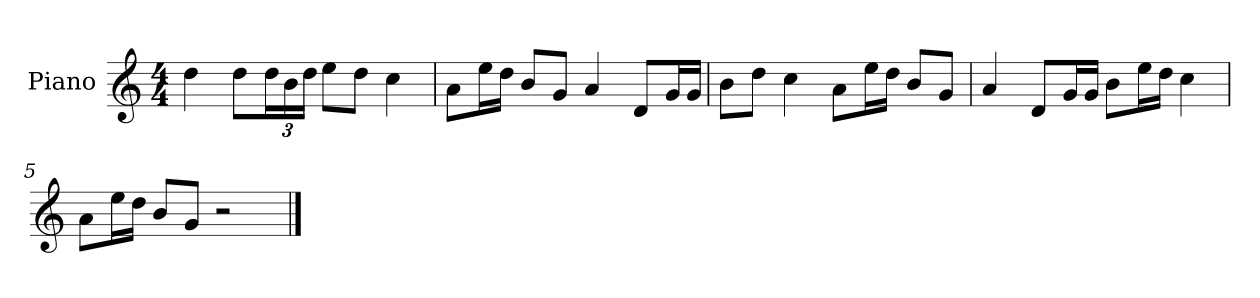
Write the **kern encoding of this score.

**kern
*part1
*staff1
*I"Piano
*I'P-no
*clefG2
*k[]
*M4/4
*MM90
=1
4dd\
8dd\L
*Xbrackettup
24dd\L
24b\
24dd\JJ
8ee\L
8dd\J
4cc\
=2
8a\L
16ee\L
16dd\JJ
8b/L
8g/J
4a/
8d/L
16g/L
16g/JJ
=3
8b\L
8dd\J
4cc\
8a\L
16ee\L
16dd\JJ
8b/L
8g/J
=4
4a/
8d/L
16g/L
16g/JJ
8b\L
16ee\L
16dd\JJ
4cc\
=5
8a\L
16ee\L
16dd\JJ
8b/L
8g/J
2r
==
*-
